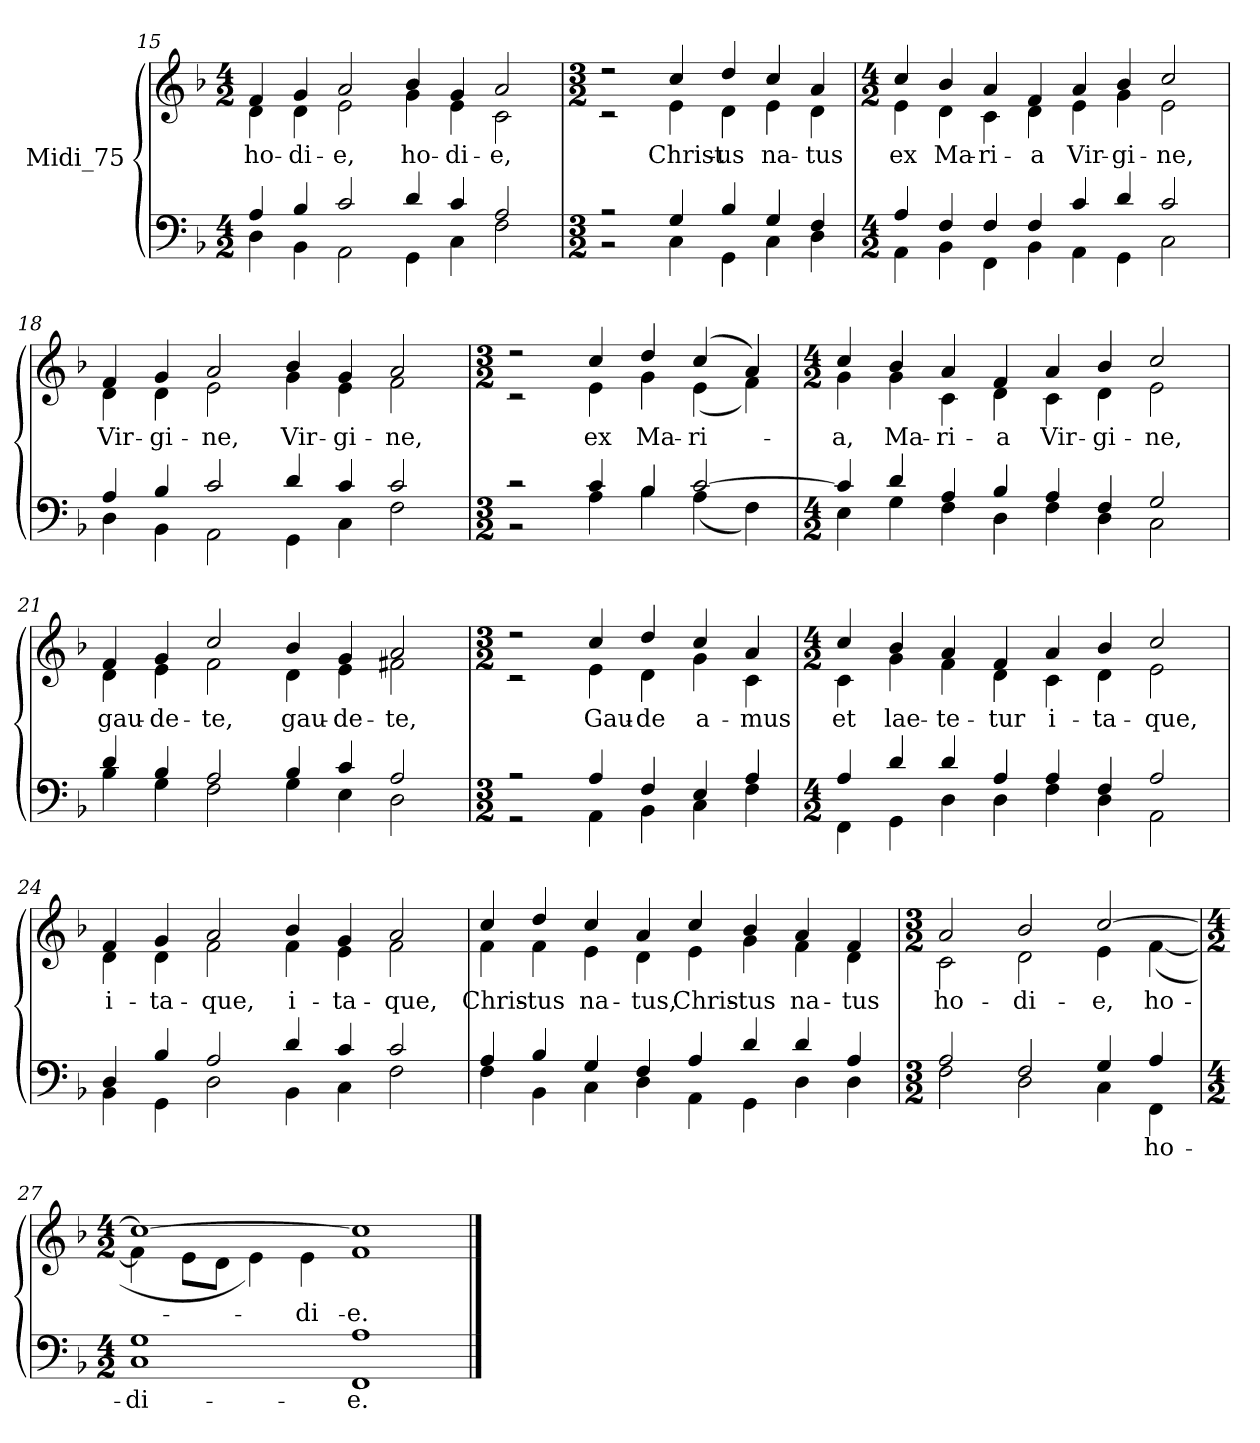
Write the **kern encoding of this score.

**kern	**text	**kern	**text
*part2	*part2	*part1	*part1
*staff2	*staff2	*staff1	*staff1
*I"Midi_75	*	*I"Midi_75	*
!!LO:LB:g=z
*clefF4	*	*clefG2	*
*k[b-]	*	*k[b-]	*
*F:	*	*F:	*
*M4/2	*	*M4/2	*
=15	=15	=15	=15
*^	*	*^	*
!	!	!	!	!	!LO:LY:b
4A/	4D\	.	4f/	4d\	ho-
!	!	!	!	!	!LO:LY:b
4B-/	4BB-\	.	4g/	4d\	-di-
!	!	!	!	!	!LO:LY:b
2c/	2AA\	.	2a/	2e\	-e,
!	!	!	!	!	!LO:LY:b
4d/	4GG\	.	4b-/	4g\	ho-
!	!	!	!	!	!LO:LY:b
4c/	4C\	.	4g/	4e\	-di-
!	!	!	!	!	!LO:LY:b
2A/	2F\	.	2a/	2c\	-e,
=16	=16	=16	=16	=16	=16
*M3/2	*	*	*M3/2	*	*
2r	2r	.	2r	2r	.
!	!	!	!	!	!LO:LY:b
4G/	4C\	.	4cc/	4e\	Christ-
!	!	!	!	!	!LO:LY:b
4B-/	4GG\	.	4dd/	4d\	-us
!	!	!	!	!	!LO:LY:b
4G/	4C\	.	4cc/	4e\	na-
!	!	!	!	!	!LO:LY:b
4F/	4D\	.	4a/	4d\	-tus
=17	=17	=17	=17	=17	=17
*M4/2	*	*	*M4/2	*	*
!	!	!	!	!	!LO:LY:b
4A/	4AA\	.	4cc/	4e\	ex
!	!	!	!	!	!LO:LY:b
4F/	4BB-\	.	4b-/	4d\	Ma-
!	!	!	!	!	!LO:LY:b
4F/	4FF\	.	4a/	4c\	-ri-
!	!	!	!	!	!LO:LY:b
4F/	4BB-\	.	4f/	4d\	-a
!	!	!	!	!	!LO:LY:b
4c/	4AA\	.	4a/	4e\	Vir-
!	!	!	!	!	!LO:LY:b
4d/	4GG\	.	4b-/	4g\	-gi-
!	!	!	!	!	!LO:LY:b
2c/	2C\	.	2cc/	2e\	-ne,
!!LO:LB:g=z	!!
=18	=18	=18	=18	=18	=18
!	!	!	!	!	!LO:LY:b
4A/	4D\	.	4f/	4d\	Vir-
!	!	!	!	!	!LO:LY:b
4B-/	4BB-\	.	4g/	4d\	-gi-
!	!	!	!	!	!LO:LY:b
2c/	2AA\	.	2a/	2e\	-ne,
!	!	!	!	!	!LO:LY:b
4d/	4GG\	.	4b-/	4g\	Vir-
!	!	!	!	!	!LO:LY:b
4c/	4C\	.	4g/	4e\	-gi-
!	!	!	!	!	!LO:LY:b
2c/	2F\	.	2a/	2f\	-ne,
=19	=19	=19	=19	=19	=19
*M3/2	*	*	*M3/2	*	*
2r	2r	.	2r	2r	.
!	!	!	!	!	!LO:LY:b
4c/	4A\	.	4cc/	4e\	ex
!	!	!	!	!	!LO:LY:b
4B-/	4B-\	.	4dd/	4g\	Ma-
!	!	!	!	!	!LO:LY:b
[2c/	(<4A\	.	(>4cc/	(<4e\	-ri-
.	4F\)	.	4a/)	4f\)	.
=20	=20	=20	=20	=20	=20
*M4/2	*	*	*M4/2	*	*
!	!	!	!	!	!LO:LY:b
4c/]	4E\	.	4cc/	4g\	a,
!	!	!	!	!	!LO:LY:b
4d/	4G\	.	4b-/	4g\	Ma-
!	!	!	!	!	!LO:LY:b
4A/	4F\	.	4a/	4c\	-ri-
!	!	!	!	!	!LO:LY:b
4B-/	4D\	.	4f/	4d\	-a
!	!	!	!	!	!LO:LY:b
4A/	4F\	.	4a/	4c\	Vir-
!	!	!	!	!	!LO:LY:b
4F/	4D\	.	4b-/	4d\	-gi-
!	!	!	!	!	!LO:LY:b
2G/	2C\	.	2cc/	2e\	-ne,
!!LO:LB:g=z	!!
=21	=21	=21	=21	=21	=21
!	!	!	!	!	!LO:LY:b
4d/	4B-\	.	4f/	4d\	gau-
!	!	!	!	!	!LO:LY:b
4B-/	4G\	.	4g/	4e\	-de-
!	!	!	!	!	!LO:LY:b
2A/	2F\	.	2cc/	2f\	-te,
!	!	!	!	!	!LO:LY:b
4B-/	4G\	.	4b-/	4d\	gau-
!	!	!	!	!	!LO:LY:b
4c/	4E\	.	4g/	4e\	-de-
!	!	!	!	!	!LO:LY:b
2A/	2D\	.	2a/	2f#X\	-te,
=22	=22	=22	=22	=22	=22
*M3/2	*	*	*M3/2	*	*
2r	2r	.	2r	2r	.
!	!	!	!	!	!LO:LY:b
4A/	4AA\	.	4cc/	4e\	Gau-
!	!	!	!	!	!LO:LY:b
4F/	4BB-\	.	4dd/	4d\	-de
!	!	!	!	!	!LO:LY:b
4E/	4C\	.	4cc/	4g\	a-
!	!	!	!	!	!LO:LY:b
4A/	4F\	.	4a/	4c\	-mus
=23	=23	=23	=23	=23	=23
*M4/2	*	*	*M4/2	*	*
!	!	!	!	!	!LO:LY:b
4A/	4FF\	.	4cc/	4c\	et
!	!	!	!	!	!LO:LY:b
4d/	4GG\	.	4b-/	4g\	lae-
!	!	!	!	!	!LO:LY:b
4d/	4D\	.	4a/	4f\	-te-
!	!	!	!	!	!LO:LY:b
4A/	4D\	.	4f/	4d\	-tur
!	!	!	!	!	!LO:LY:b
4A/	4F\	.	4a/	4c\	i-
!	!	!	!	!	!LO:LY:b
4F/	4D\	.	4b-/	4d\	-ta-
!	!	!	!	!	!LO:LY:b
2A/	2AA\	.	2cc/	2e\	-que,
!!LO:LB:g=z	!!
=24	=24	=24	=24	=24	=24
!	!	!	!	!	!LO:LY:b
4D/	4BB-\	.	4f/	4d\	i-
!	!	!	!	!	!LO:LY:b
4B-/	4GG\	.	4g/	4d\	-ta-
!	!	!	!	!	!LO:LY:b
2A/	2D\	.	2a/	2f\	-que,
!	!	!	!	!	!LO:LY:b
4d/	4BB-\	.	4b-/	4f\	i-
!	!	!	!	!	!LO:LY:b
4c/	4C\	.	4g/	4e\	-ta-
!	!	!	!	!	!LO:LY:b
2c/	2F\	.	2a/	2f\	-que,
=25	=25	=25	=25	=25	=25
!	!	!	!	!	!LO:LY:b
4A/	4F\	.	4cc/	4f\	Chris-
!	!	!	!	!	!LO:LY:b
4B-/	4BB-\	.	4dd/	4f\	-tus
!	!	!	!	!	!LO:LY:b
4G/	4C\	.	4cc/	4e\	na-
!	!	!	!	!	!LO:LY:b
4F/	4D\	.	4a/	4d\	-tus,
!	!	!	!	!	!LO:LY:b
4A/	4AA\	.	4cc/	4e\	Chris-
!	!	!	!	!	!LO:LY:b
4d/	4GG\	.	4b-/	4g\	-tus
!	!	!	!	!	!LO:LY:b
4d/	4D\	.	4a/	4f\	na-
!	!	!	!	!	!LO:LY:b
4A/	4D\	.	4f/	4d\	-tus
!!LO:LB:g=z	!!
=26	=26	=26	=26	=26	=26
*M3/2	*	*	*M3/2	*	*
!	!	!	!	!	!LO:LY:a
!	!	!	!	!	!LO:LY:b
2A/	2F\	.	2a/	2c\	ho-
!	!	!	!	!	!LO:LY:a
!	!	!	!	!	!LO:LY:b
2F/	2D\	.	2b-/	2d\	-di-
!	!	!	!	!	!LO:LY:a
!	!	!	!	!	!LO:LY:b
4G/	4C\	.	[2cc/	4e\	-e,
!	!	!LO:LY:a	!	!	!LO:LY:b
4A/	4FF\	ho-	.	(<[4f\	ho-
=27	=27	=27	=27	=27	=27
*M4/2	*	*	*M4/2	*	*
!	!	!LO:LY:a	!	!	!
1G/	1C\	-di-	1cc/_	4f\]	.
.	.	.	.	8e\L	.
.	.	.	.	8d\J	.
.	.	.	.	4e\)	.
!	!	!	!	!	!LO:LY:b
.	.	.	.	4e\	di-
!	!	!LO:LY:a	!	!	!LO:LY:b
1A/	1FF\	-e.	1cc/]	1f\	-e.
*v	*v	*	*	*	*
*	*	*v	*v	*
==	==	==	==
*-	*-	*-	*-
